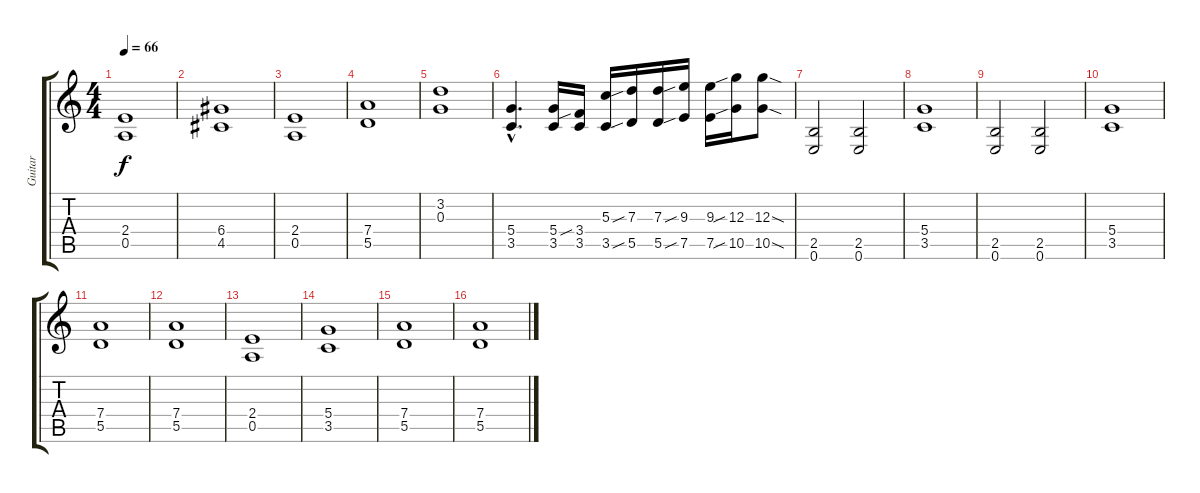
\track ("Guitar" "Guitar") {instrument overdrivenguitar}
\staff {score tabs}
\tuning (E4 B3 G3 D3 A2 E2) {hide}
\ts (4 4)
\tempo 66
\clef g2
\ks c
(2.4 0.5).1{dy f} |
(6.4 4.5).1 |
(2.4 0.5).1 |
(7.4 5.5).1 |
(3.2 0.3).1 |
(5.4{hac} 3.5{hac}).4{d} (5.4 3.5).16 (3.4{sib} 3.5).16 (5.3 3.5).16 (7.3{sib} 5.5{sib}).16 (7.3 5.5).16 (9.3{sib} 7.5{sib}).16 (9.3 7.5).16 (12.3{sib} 10.5{sib}).16 (12.3{sod} 10.5{sod}).8 |
(2.5 0.6).2 (2.5 0.6).2 |
(5.4 3.5).1 |
(2.5 0.6).2 (2.5 0.6).2 |
(5.4 3.5).1 |
(7.4 5.5).1 |
(7.4 5.5).1 |
(2.4 0.5).1 |
(5.4 3.5).1 |
(7.4 5.5).1 |
(7.4 5.5).1
